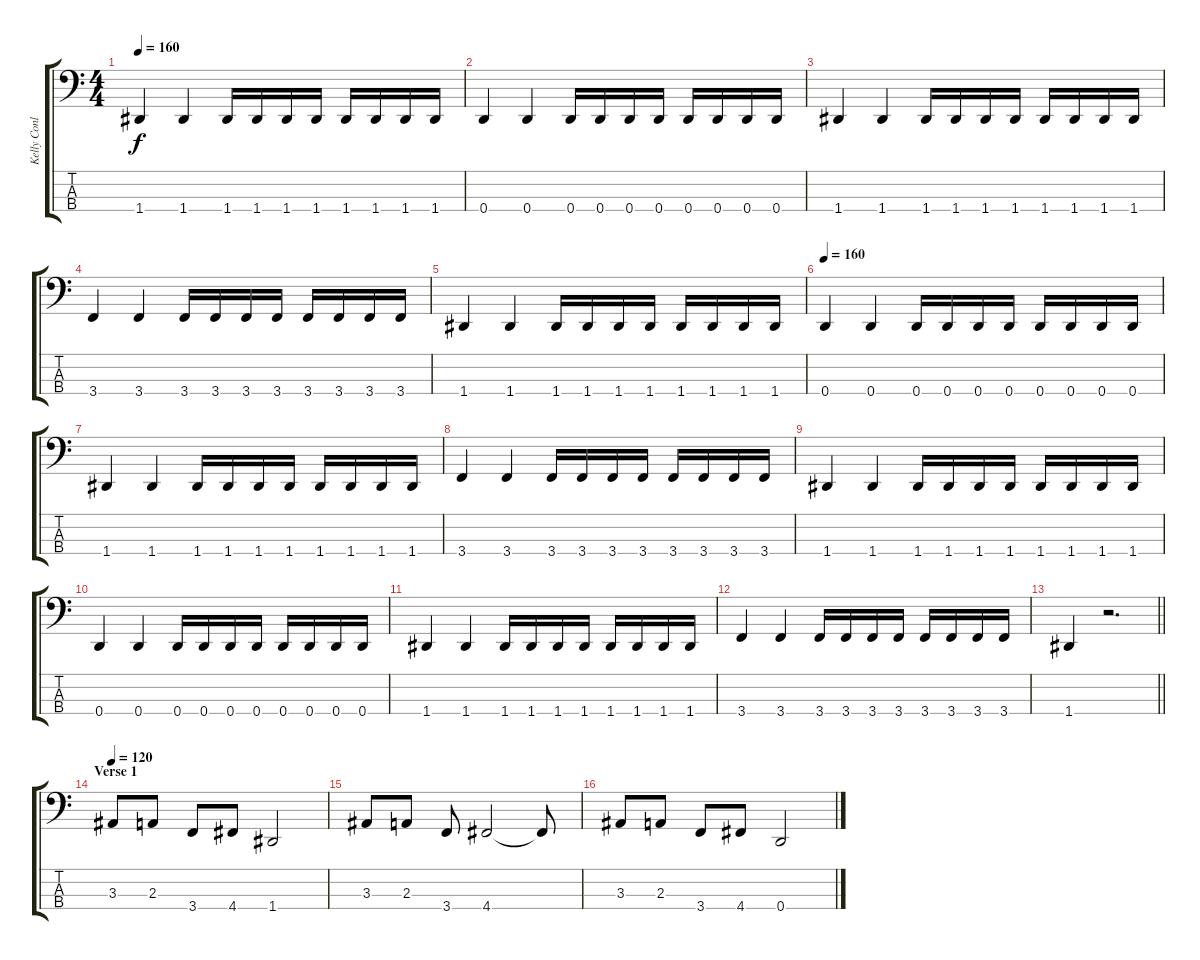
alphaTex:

\track ("Kelly Conlon" "Kelly Conl") {instrument electricbasspick}
\staff {score tabs}
\tuning (F2 C2 G1 D1) {hide}
\ts (4 4)
\tempo 160
\clef f4
\ks c
1.4.4{dy f} 1.4.4 1.4.16 1.4.16 1.4.16 1.4.16 1.4.16 1.4.16 1.4.16 1.4.16 |
0.4.4 0.4.4 0.4.16 0.4.16 0.4.16 0.4.16 0.4.16 0.4.16 0.4.16 0.4.16 |
1.4.4 1.4.4 1.4.16 1.4.16 1.4.16 1.4.16 1.4.16 1.4.16 1.4.16 1.4.16 |
3.4.4 3.4.4 3.4.16 3.4.16 3.4.16 3.4.16 3.4.16 3.4.16 3.4.16 3.4.16 |
1.4.4 1.4.4 1.4.16 1.4.16 1.4.16 1.4.16 1.4.16 1.4.16 1.4.16 1.4.16 |
\tempo 160
0.4.4 0.4.4 0.4.16 0.4.16 0.4.16 0.4.16 0.4.16 0.4.16 0.4.16 0.4.16 |
1.4.4 1.4.4 1.4.16 1.4.16 1.4.16 1.4.16 1.4.16 1.4.16 1.4.16 1.4.16 |
3.4.4 3.4.4 3.4.16 3.4.16 3.4.16 3.4.16 3.4.16 3.4.16 3.4.16 3.4.16 |
1.4.4 1.4.4 1.4.16 1.4.16 1.4.16 1.4.16 1.4.16 1.4.16 1.4.16 1.4.16 |
0.4.4 0.4.4 0.4.16 0.4.16 0.4.16 0.4.16 0.4.16 0.4.16 0.4.16 0.4.16 |
1.4.4 1.4.4 1.4.16 1.4.16 1.4.16 1.4.16 1.4.16 1.4.16 1.4.16 1.4.16 |
3.4.4 3.4.4 3.4.16 3.4.16 3.4.16 3.4.16 3.4.16 3.4.16 3.4.16 3.4.16 |
\barLineRight lightlight
1.4.4 r.2{d} |
\section ("" "Verse 1")
\tempo 120
3.3.8 2.3.8 3.4.8 4.4.8 1.4.2 |
3.3.8 2.3.8 3.4.8 4.4.2 4.4{t}.8 |
3.3.8 2.3.8 3.4.8 4.4.8 0.4.2
